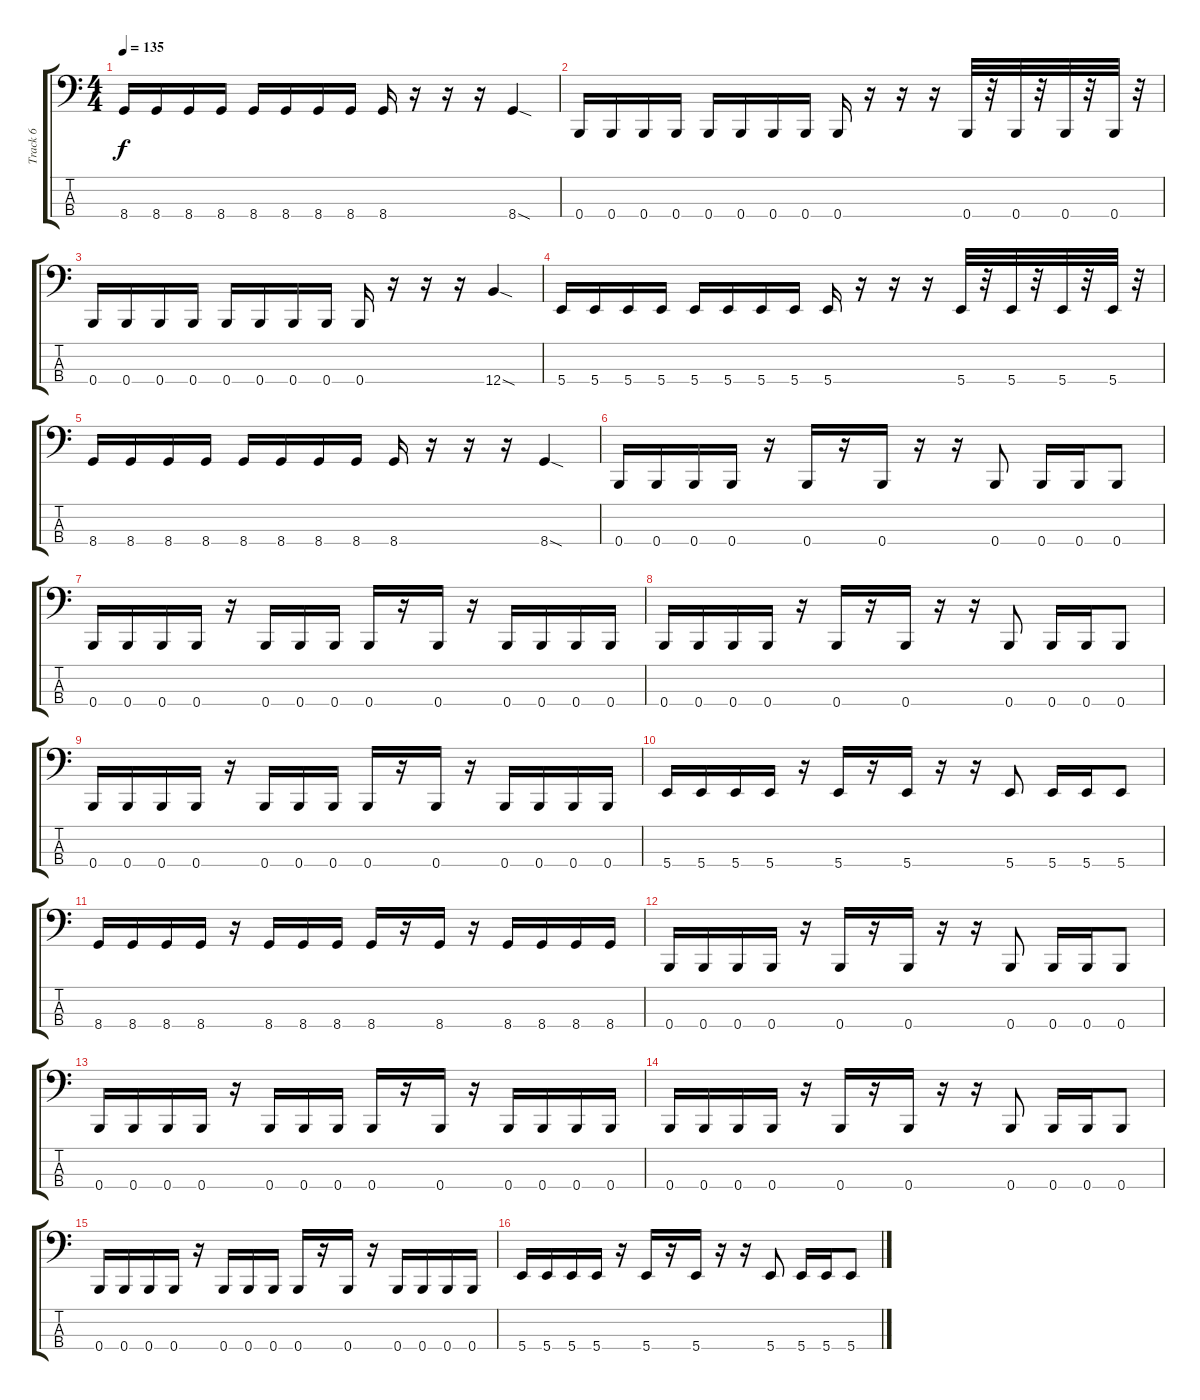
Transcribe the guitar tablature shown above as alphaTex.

\track ("Track 6" "Track 6") {instrument electricbasspick}
\staff {score tabs}
\tuning (E2 B1 Gb1 B0) {hide}
\ts (4 4)
\tempo 135
\clef f4
\ks c
8.4.16{dy f} 8.4.16 8.4.16 8.4.16 8.4.16 8.4.16 8.4.16 8.4.16 8.4.16 r.16 r.16 r.16 8.4{sod}.4 |
0.4.16 0.4.16 0.4.16 0.4.16 0.4.16 0.4.16 0.4.16 0.4.16 0.4.16 r.16 r.16 r.16 0.4.32 r.32 0.4.32 r.32 0.4.32 r.32 0.4.32 r.32 |
0.4.16 0.4.16 0.4.16 0.4.16 0.4.16 0.4.16 0.4.16 0.4.16 0.4.16 r.16 r.16 r.16 12.4{sod}.4 |
5.4.16 5.4.16 5.4.16 5.4.16 5.4.16 5.4.16 5.4.16 5.4.16 5.4.16 r.16 r.16 r.16 5.4.32 r.32 5.4.32 r.32 5.4.32 r.32 5.4.32 r.32 |
8.4.16 8.4.16 8.4.16 8.4.16 8.4.16 8.4.16 8.4.16 8.4.16 8.4.16 r.16 r.16 r.16 8.4{sod}.4 |
0.4.16 0.4.16 0.4.16 0.4.16 r.16 0.4.16 r.16 0.4.16 r.16 r.16 0.4.8 0.4.16 0.4.16 0.4.8 |
0.4.16 0.4.16 0.4.16 0.4.16 r.16 0.4.16 0.4.16 0.4.16 0.4.16 r.16 0.4.16 r.16 0.4.16 0.4.16 0.4.16 0.4.16 |
0.4.16 0.4.16 0.4.16 0.4.16 r.16 0.4.16 r.16 0.4.16 r.16 r.16 0.4.8 0.4.16 0.4.16 0.4.8 |
0.4.16 0.4.16 0.4.16 0.4.16 r.16 0.4.16 0.4.16 0.4.16 0.4.16 r.16 0.4.16 r.16 0.4.16 0.4.16 0.4.16 0.4.16 |
5.4.16 5.4.16 5.4.16 5.4.16 r.16 5.4.16 r.16 5.4.16 r.16 r.16 5.4.8 5.4.16 5.4.16 5.4.8 |
8.4.16 8.4.16 8.4.16 8.4.16 r.16 8.4.16 8.4.16 8.4.16 8.4.16 r.16 8.4.16 r.16 8.4.16 8.4.16 8.4.16 8.4.16 |
0.4.16 0.4.16 0.4.16 0.4.16 r.16 0.4.16 r.16 0.4.16 r.16 r.16 0.4.8 0.4.16 0.4.16 0.4.8 |
0.4.16 0.4.16 0.4.16 0.4.16 r.16 0.4.16 0.4.16 0.4.16 0.4.16 r.16 0.4.16 r.16 0.4.16 0.4.16 0.4.16 0.4.16 |
0.4.16 0.4.16 0.4.16 0.4.16 r.16 0.4.16 r.16 0.4.16 r.16 r.16 0.4.8 0.4.16 0.4.16 0.4.8 |
0.4.16 0.4.16 0.4.16 0.4.16 r.16 0.4.16 0.4.16 0.4.16 0.4.16 r.16 0.4.16 r.16 0.4.16 0.4.16 0.4.16 0.4.16 |
5.4.16 5.4.16 5.4.16 5.4.16 r.16 5.4.16 r.16 5.4.16 r.16 r.16 5.4.8 5.4.16 5.4.16 5.4.8
